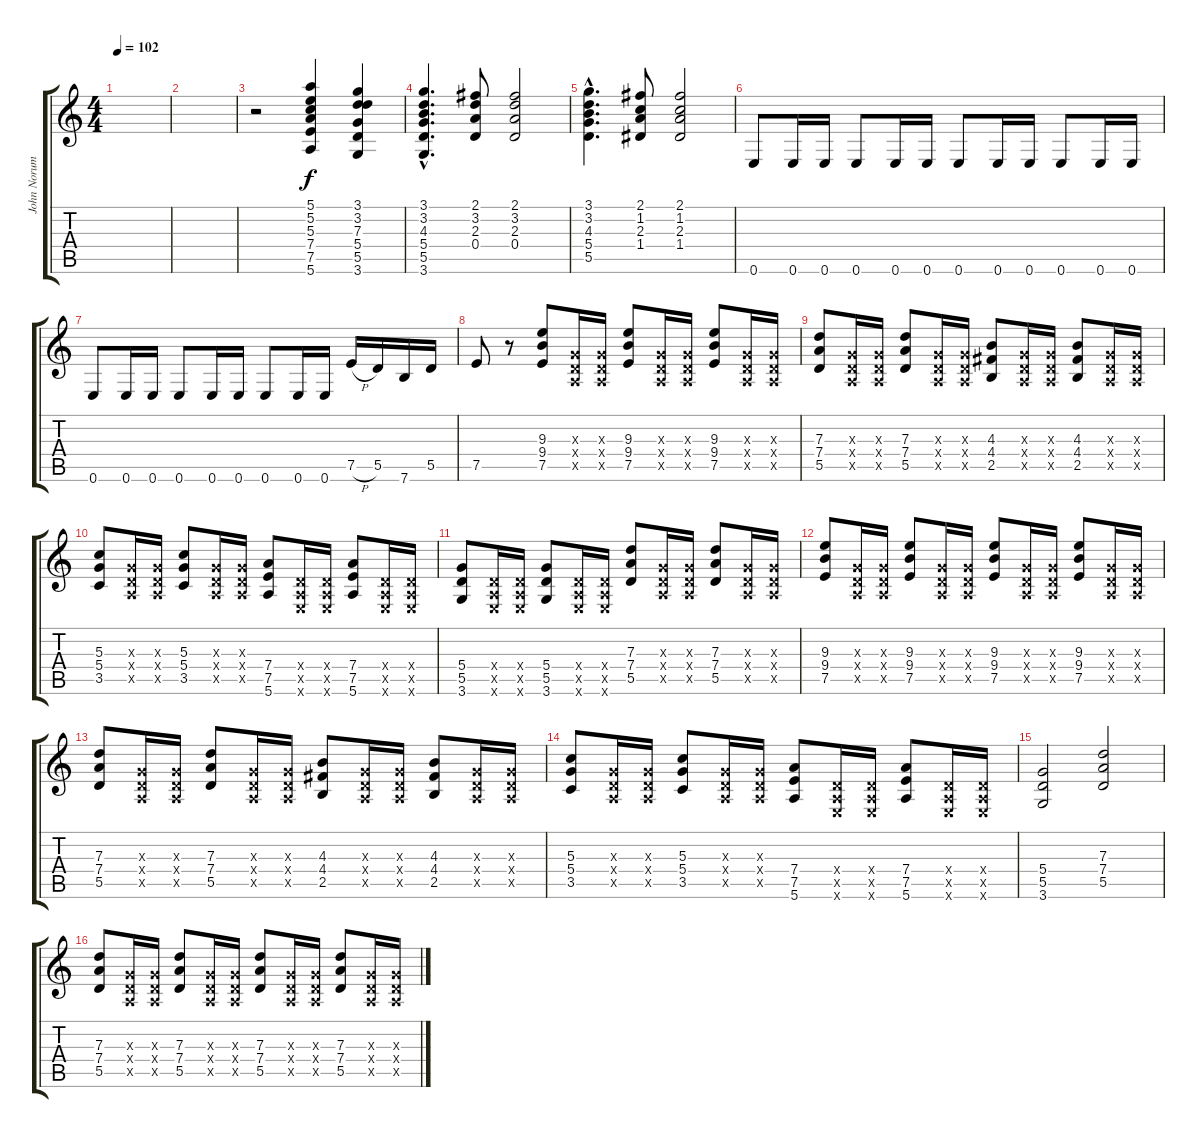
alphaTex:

\track ("John Norum" "John Norum") {instrument overdrivenguitar}
\staff {score tabs}
\tuning (E4 B3 G3 D3 A2 E2) {hide}
\ts (4 4)
\tempo 102
\clef g2
\ks c
|
|
r.2 (5.1 5.2 5.3 7.4 7.5 5.6).4 (3.1 3.2 7.3 5.4 5.5 3.6).4 |
(3.1{hac} 3.2{hac} 4.3{hac} 5.4{hac} 5.5{hac} 3.6{hac}).4{d} (2.1 3.2 2.3 0.4).8 (2.1 3.2 2.3 0.4).2 |
(3.1{hac} 3.2{hac} 4.3{hac} 5.4{hac} 5.5{hac}).4{d} (2.1 1.2 2.3 1.4).8 (2.1 1.2 2.3 1.4).2 |
0.6.8 0.6.16 0.6.16 0.6.8 0.6.16 0.6.16 0.6.8 0.6.16 0.6.16 0.6.8 0.6.16 0.6.16 |
0.6.8 0.6.16 0.6.16 0.6.8 0.6.16 0.6.16 0.6.8 0.6.16 0.6.16 7.5{h}.16 5.5.16 7.6.16 5.5.16 |
7.5.8 r.8 (9.3 9.4 7.5).8 (0.3{x} 0.4{x} 0.5{x}).16 (0.3{x} 0.4{x} 0.5{x}).16 (9.3 9.4 7.5).8 (0.3{x} 0.4{x} 0.5{x}).16 (0.3{x} 0.4{x} 0.5{x}).16 (9.3 9.4 7.5).8 (0.3{x} 0.4{x} 0.5{x}).16 (0.3{x} 0.4{x} 0.5{x}).16 |
(7.3 7.4 5.5).8 (0.3{x} 0.4{x} 0.5{x}).16 (0.3{x} 0.4{x} 0.5{x}).16 (7.3 7.4 5.5).8 (0.3{x} 0.4{x} 0.5{x}).16 (0.3{x} 0.4{x} 0.5{x}).16 (4.3 4.4 2.5).8 (0.3{x} 0.4{x} 0.5{x}).16 (0.3{x} 0.4{x} 0.5{x}).16 (4.3 4.4 2.5).8 (0.3{x} 0.4{x} 0.5{x}).16 (0.3{x} 0.4{x} 0.5{x}).16 |
(5.3 5.4 3.5).8 (0.3{x} 0.4{x} 0.5{x}).16 (0.3{x} 0.4{x} 0.5{x}).16 (5.3 5.4 3.5).8 (0.3{x} 0.4{x} 0.5{x}).16 (0.3{x} 0.4{x} 0.5{x}).16 (7.4 7.5 5.6).8 (0.4{x} 0.5{x} 0.6{x}).16 (0.4{x} 0.5{x} 0.6{x}).16 (7.4 7.5 5.6).8 (0.4{x} 0.5{x} 0.6{x}).16 (0.4{x} 0.5{x} 0.6{x}).16 |
(5.4 5.5 3.6).8 (0.4{x} 0.5{x} 0.6{x}).16 (0.4{x} 0.5{x} 0.6{x}).16 (5.4 5.5 3.6).8 (0.4{x} 0.5{x} 0.6{x}).16 (0.4{x} 0.5{x} 0.6{x}).16 (7.3 7.4 5.5).8 (0.3{x} 0.4{x} 0.5{x}).16 (0.3{x} 0.4{x} 0.5{x}).16 (7.3 7.4 5.5).8 (0.3{x} 0.4{x} 0.5{x}).16 (0.3{x} 0.4{x} 0.5{x}).16 |
(9.3 9.4 7.5).8 (0.3{x} 0.4{x} 0.5{x}).16 (0.3{x} 0.4{x} 0.5{x}).16 (9.3 9.4 7.5).8 (0.3{x} 0.4{x} 0.5{x}).16 (0.3{x} 0.4{x} 0.5{x}).16 (9.3 9.4 7.5).8 (0.3{x} 0.4{x} 0.5{x}).16 (0.3{x} 0.4{x} 0.5{x}).16 (9.3 9.4 7.5).8 (0.3{x} 0.4{x} 0.5{x}).16 (0.3{x} 0.4{x} 0.5{x}).16 |
(7.3 7.4 5.5).8 (0.3{x} 0.4{x} 0.5{x}).16 (0.3{x} 0.4{x} 0.5{x}).16 (7.3 7.4 5.5).8 (0.3{x} 0.4{x} 0.5{x}).16 (0.3{x} 0.4{x} 0.5{x}).16 (4.3 4.4 2.5).8 (0.3{x} 0.4{x} 0.5{x}).16 (0.3{x} 0.4{x} 0.5{x}).16 (4.3 4.4 2.5).8 (0.3{x} 0.4{x} 0.5{x}).16 (0.3{x} 0.4{x} 0.5{x}).16 |
(5.3 5.4 3.5).8 (0.3{x} 0.4{x} 0.5{x}).16 (0.3{x} 0.4{x} 0.5{x}).16 (5.3 5.4 3.5).8 (0.3{x} 0.4{x} 0.5{x}).16 (0.3{x} 0.4{x} 0.5{x}).16 (7.4 7.5 5.6).8 (0.4{x} 0.5{x} 0.6{x}).16 (0.4{x} 0.5{x} 0.6{x}).16 (7.4 7.5 5.6).8 (0.4{x} 0.5{x} 0.6{x}).16 (0.4{x} 0.5{x} 0.6{x}).16 |
(5.4 5.5 3.6).2 (7.3 7.4 5.5).2 |
(7.3 7.4 5.5).8 (0.3{x} 0.4{x} 0.5{x}).16 (0.3{x} 0.4{x} 0.5{x}).16 (7.3 7.4 5.5).8 (0.3{x} 0.4{x} 0.5{x}).16 (0.3{x} 0.4{x} 0.5{x}).16 (7.3 7.4 5.5).8 (0.3{x} 0.4{x} 0.5{x}).16 (0.3{x} 0.4{x} 0.5{x}).16 (7.3 7.4 5.5).8 (0.3{x} 0.4{x} 0.5{x}).16 (0.3{x} 0.4{x} 0.5{x}).16
